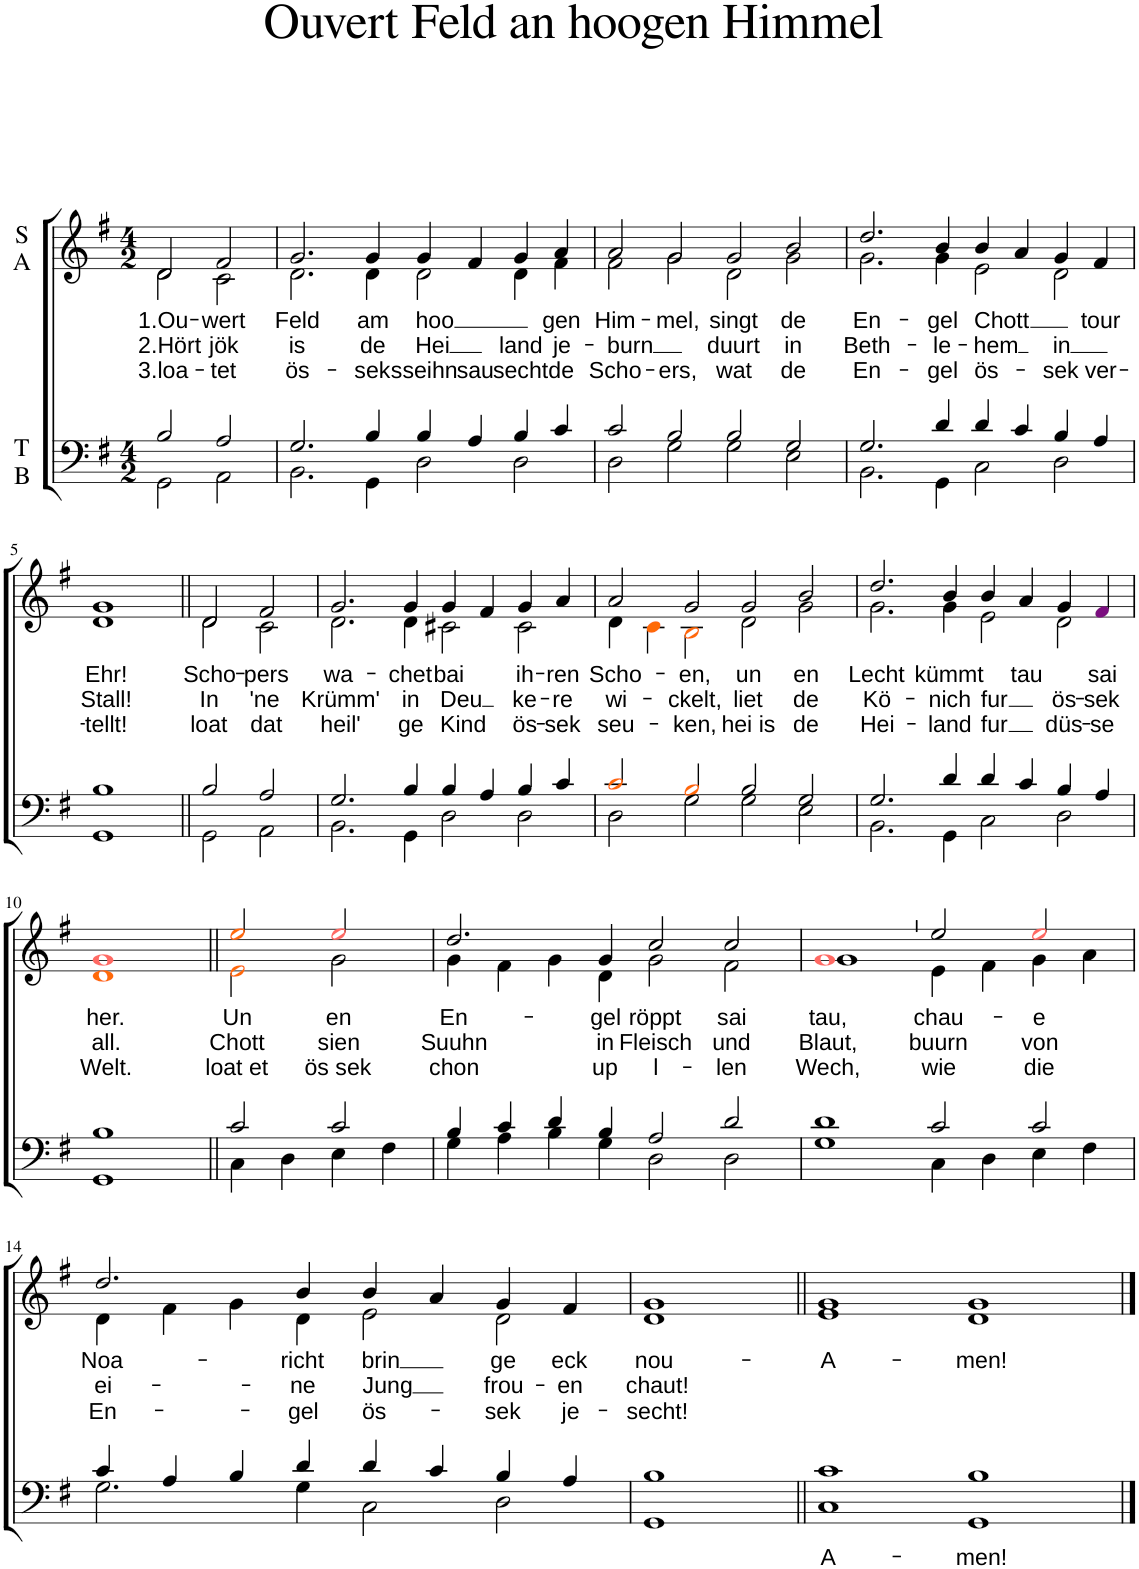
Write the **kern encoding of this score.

**kern	**text	**kern	**text	**text	**text
*part2	*part2	*part1	*part1	*part1	*part1
*staff2	*staff2	*staff1	*staff1	*staff1	*staff1
*I"T B	*	*I"S A	*	*	*
*clefF4	*	*clefG2	*	*	*
*k[f#]	*	*k[f#]	*	*	*
*M4/2	*	*M4/2	*	*	*
=1	=1	=1	=1	=1	=1
*^	*	*	*	*	*
!	!	!	!	!LO:LY:b	!LO:LY:b	!LO:LY:b
*	*	*	*^	*	*	*
2B/	2GG\	.	2d/	2d\	1.Ou-	2.Hört	3.loa-
!	!	!	!	!	!LO:LY:b	!LO:LY:b	!LO:LY:b
2A/	2AA\	.	2f#/	2c\	-wert	jök	-tet
=2	=2	=2	=2	=2	=2	=2	=2
!	!	!	!	!	!LO:LY:b	!LO:LY:b	!LO:LY:b
2.G/	2.BB\	.	2.g/	2.d\	Feld	is	ös-
!	!	!	!	!	!LO:LY:b	!LO:LY:b	!LO:LY:b
4B/	4GG\	.	4g/	4d\	am	de	-sek
!	!	!	!	!	!LO:LY:b	!LO:LY:b	!LO:LY:b
4B/	2D\	.	4g/	2d\	-hoo	Hei	sseihn
!	!	!	!	!	!	!	!LO:LY:b
4A/	.	.	4f#/	.	.	.	sau
!	!	!	!	!	!	!LO:LY:b	!LO:LY:b
4B/	2D\	.	4g/	4d\	.	land	secht
!	!	!	!	!	!LO:LY:b	!LO:LY:b	!LO:LY:b
4c/	.	.	4a/	4f#\	gen	je-	de
=3	=3	=3	=3	=3	=3	=3	=3
!	!	!	!	!	!LO:LY:b	!LO:LY:b	!LO:LY:b
2c/	2D\	.	2a/	2f#\	Him-	-burn	Scho-
!	!	!	!	!	!LO:LY:b	!	!LO:LY:b
2B/	2G\	.	2g/	2g\	-mel,	.	-ers,
!	!	!	!	!	!LO:LY:b	!LO:LY:b	!LO:LY:b
2B/	2G\	.	2g/	2d\	singt	duurt	wat
!	!	!	!	!	!LO:LY:b	!LO:LY:b	!LO:LY:b
2G/	2E\	.	2b/	2g\	de	in	de
=4	=4	=4	=4	=4	=4	=4	=4
!	!	!	!	!	!LO:LY:b	!LO:LY:b	!LO:LY:b
2.G/	2.BB\	.	2.dd/	2.g\	En-	Beth-	En-
!	!	!	!	!	!LO:LY:b	!LO:LY:b	!LO:LY:b
4d/	4GG\	.	4b/	4g\	-gel	-le-	-gel
!	!	!	!	!	!LO:LY:b	!LO:LY:b	!LO:LY:b
4d/	2C\	.	4b/	2e\	Chott	-hem	ös-
4c/	.	.	4a/	.	.	.	.
!	!	!	!	!	!	!LO:LY:b	!LO:LY:b
4B/	2D\	.	4g/	2d\	.	in	-sek
!	!	!	!	!	!LO:LY:b	!	!LO:LY:b
4A/	.	.	4f#/	.	tour	.	ver-
!!LO:LB:g=z	!!
=5	=5	=5	=5	=5	=5	=5	=5
!	!	!	!	!	!LO:LY:b	!LO:LY:b	!LO:LY:b
1B	1GG	.	1g	1d	Ehr!	Stall!	-tellt!
=6||	=6||	=6||	=6||	=6||	=6||	=6||	=6||
!	!	!	!	!	!LO:LY:b	!LO:LY:b	!LO:LY:b
2B/	2GG\	.	2d/	2d\	Scho-	In	loat
!	!	!	!	!	!LO:LY:b	!LO:LY:b	!LO:LY:b
2A/	2AA\	.	2f#/	2c\	-pers	'ne	dat
=7	=7	=7	=7	=7	=7	=7	=7
!	!	!	!	!	!LO:LY:b	!LO:LY:b	!LO:LY:b
2.G/	2.BB\	.	2.g/	2.d\	wa-	Krümm'	heil'
!	!	!	!	!	!LO:LY:b	!LO:LY:b	!LO:LY:b
4B/	4GG\	.	4g/	4d\	-chet	in	ge
!	!	!	!	!	!LO:LY:b	!LO:LY:b	!LO:LY:b
4B/	2D\	.	4g/	2c#X\	bai	Deu	Kind
4A/	.	.	4f#/	.	.	.	.
!	!	!	!	!	!LO:LY:b	!LO:LY:b	!LO:LY:b
4B/	2D\	.	4g/	2c#\	ih-	ke-	ös-
!	!	!	!	!	!LO:LY:b	!LO:LY:b	!LO:LY:b
4c/	.	.	4a/	.	-ren	-re	-sek
=8	=8	=8	=8	=8	=8	=8	=8
!	!	!	!	!	!LO:LY:b	!LO:LY:b	!LO:LY:b
2ci/	2D\	.	2a/	4d\	Scho-	wi-	seu-
.	.	.	.	4ci\	.	.	.
!	!	!	!	!	!LO:LY:b	!LO:LY:b	!LO:LY:b
2Bi/	2G\	.	2g/	2Bi\	-en,	-ckelt,	-ken,
!	!	!	!	!	!LO:LY:b	!LO:LY:b	!LO:LY:b
2B/	2G\	.	2g/	2d\	un	liet	hei is
!	!	!	!	!	!LO:LY:b	!LO:LY:b	!LO:LY:b
2G/	2E\	.	2b/	2g\	en	de	de
=9	=9	=9	=9	=9	=9	=9	=9
!	!	!	!	!	!LO:LY:b	!LO:LY:b	!LO:LY:b
2.G/	2.BB\	.	2.dd/	2.g\	Lecht	Kö-	Hei-
!	!	!	!	!	!LO:LY:b	!LO:LY:b	!LO:LY:b
4d/	4GG\	.	4b/	4g\	kümmt	-nich	-land
!	!	!	!	!	!	!LO:LY:b	!LO:LY:b
4d/	2C\	.	4b/	2e\	.	fur	fur
!	!	!	!	!	!LO:LY:b	!	!
4c/	.	.	4a/	.	tau	.	.
!	!	!	!	!	!	!LO:LY:b	!LO:LY:b
4B/	2D\	.	4g/	2d\	.	ös-	düs-
!	!	!	!	!	!LO:LY:b	!LO:LY:b	!LO:LY:b
4A/	.	.	4f#j/	.	sai	-sek	-se
!!LO:LB:g=z	!!
=10	=10	=10	=10	=10	=10	=10	=10
!	!	!	!	!	!LO:LY:b	!LO:LY:b	!LO:LY:b
1B	1GG	.	1gZ	1di	her.	all.	Welt.
=11||	=11||	=11||	=11||	=11||	=11||	=11||	=11||
!	!	!	!	!	!LO:LY:b	!LO:LY:b	!LO:LY:b
2c/	4C\	.	2eei/	2ei\	Un	Chott	loat et
.	4D\	.	.	.	.	.	.
!	!	!	!	!	!LO:LY:b	!LO:LY:b	!LO:LY:b
2c/	4E\	.	2eeZ/	2g\	en	sien	ös sek
.	4F#\	.	.	.	.	.	.
=12	=12	=12	=12	=12	=12	=12	=12
!	!	!	!	!	!LO:LY:b	!LO:LY:b	!LO:LY:b
4B/	4G\	.	2.dd/	4g\	En-	Suuhn	chon
4c/	4A\	.	.	4f#\	.	.	.
4d/	4B\	.	.	4g\	.	.	.
!	!	!	!	!	!LO:LY:b	!LO:LY:b	!LO:LY:b
4B/	4G\	.	4g/	4d\	-gel	in	up
!	!	!	!	!	!LO:LY:b	!LO:LY:b	!LO:LY:b
2A/	2D\	.	2cc/	2g\	röppt	Fleisch	l-
!	!	!	!	!	!LO:LY:b	!LO:LY:b	!LO:LY:b
2d/	2D\	.	2cc/	2f#\	sai	und	-len
=13	=13	=13	=13	=13	=13	=13	=13
!	!	!	!	!	!LO:LY:b	!LO:LY:b	!LO:LY:b
1d	1G	.	1gZ	1g	tau,	Blaut,	Wech,
!	!	!	!	!	!LO:LY:b	!LO:LY:b	!LO:LY:b
2c/	4C\	.	2ee/	4e\	chau-	buurn	wie
.	4D\	.	.	4f#\	.	.	.
!	!	!	!	!	!LO:LY:b	!LO:LY:b	!LO:LY:b
2c/	4E\	.	2eeZ/	4g\	-e	von	die
.	4F#\	.	.	4a\	.	.	.
!!LO:LB:g=z	!!
=14	=14	=14	=14	=14	=14	=14	=14
!	!	!	!	!	!LO:LY:b	!LO:LY:b	!LO:LY:b
4c/	2.G\	.	2.dd/	4d\	Noa-	ei-	En-
4A/	.	.	.	4f#\	.	.	.
4B/	.	.	.	4g\	.	.	.
!	!	!	!	!	!LO:LY:b	!LO:LY:b	!LO:LY:b
4d/	4G\	.	4b/	4d\	-richt	-ne	-gel
!	!	!	!	!	!LO:LY:b	!LO:LY:b	!LO:LY:b
4d/	2C\	.	4b/	2e\	brin	Jung	ös-
4c/	.	.	4a/	.	.	.	.
!	!	!	!	!	!LO:LY:b	!LO:LY:b	!LO:LY:b
4B/	2D\	.	4g/	2d\	ge	frou-	-sek
!	!	!	!	!	!LO:LY:b	!LO:LY:b	!LO:LY:b
4A/	.	.	4f#/	.	eck	-en	je-
=15	=15	=15	=15	=15	=15	=15	=15
!	!	!	!	!	!LO:LY:b	!LO:LY:b	!LO:LY:b
1B	1GG	.	1g	1d	nou-	chaut!	-secht!
=16||	=16||	=16||	=16||	=16||	=16||	=16||	=16||
!	!	!LO:LY:b	!	!	!LO:LY:b	!	!
1c	1C	A-	1g	1e	-A-	.	.
!	!	!LO:LY:b	!	!	!LO:LY:b	!	!
1B	1GG	-men!	1g	1d	-men!	.	.
*v	*v	*	*	*	*	*	*
*	*	*v	*v	*	*	*
==	==	==	==	==	==
*-	*-	*-	*-	*-	*-
